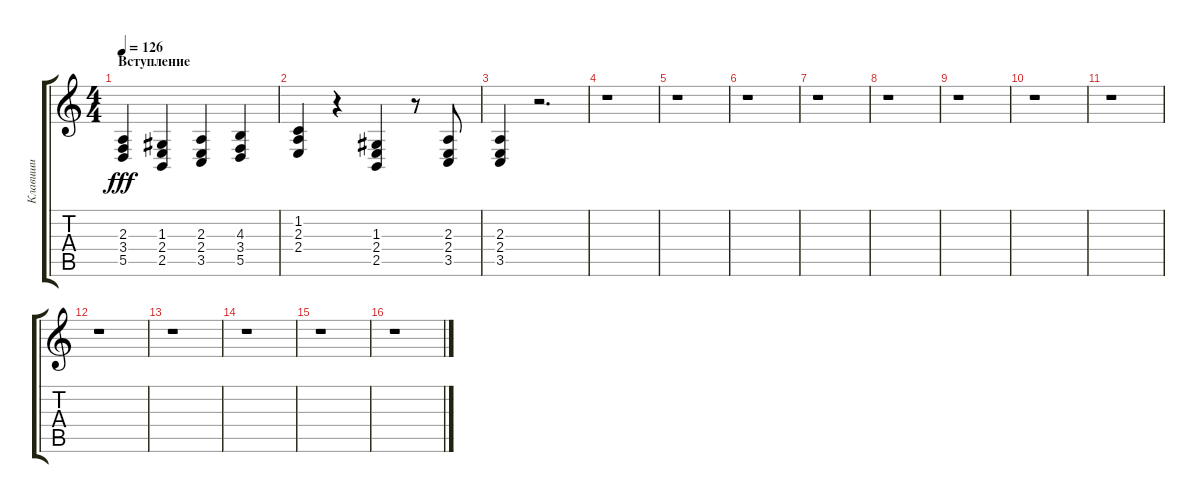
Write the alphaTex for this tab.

\track ("Клавиши" "Клавиши") {instrument orchestrahit}
\staff {score tabs}
\tuning (E4 B3 G3 D3 A2 E2) {hide}
\ts (4 4)
\section ("" "Вступление")
\tempo 126
\clef g2
\ks c
(2.3 3.4 5.5).4{dy fff instrument orchestrahit} (1.3 2.4 2.5).4 (2.3 2.4 3.5).4 (4.3 3.4 5.5).4 |
(1.2 2.3 2.4).4 r.4 (1.3 2.4 2.5).4 r.8 (2.3 2.4 3.5).8 |
(2.3 2.4 3.5).4 r.2{d} |
r.1 |
r.1 |
r.1 |
r.1 |
r.1 |
r.1 |
r.1 |
r.1 |
r.1 |
r.1 |
r.1 |
r.1 |
r.1
